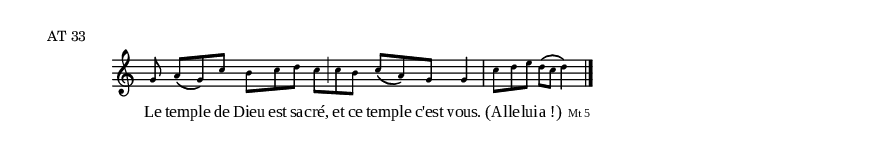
\version "2.12.0"
 \include "definitions.ly"
\markup {AT  33}



\relative c'' { 
	\new Staff {
		\cadenzaOn
		\set Staff.instrumentName = \markup{ \center-column {  } }
		g8
		\times 2/3 { a8[\( g\) c] }
		\times 2/3 { b8[ c d] } 
		\times 2/3 { c8[\cesure c b] }
		\times 2/3 { c8[\( a\) g] } g4 \barre
		\times 2/3 {c8[ d e]} d[\( c] d4\) 
		\endBar
	}	\addlyrics {
		Le tem -- ple de Dieu est sa -- cré, et ce tem -- ple c'est vous. "(Al" -- le -- lui -- "a !)" _ _		
		\markup { \citation #"Mt 5"}
	}
}
